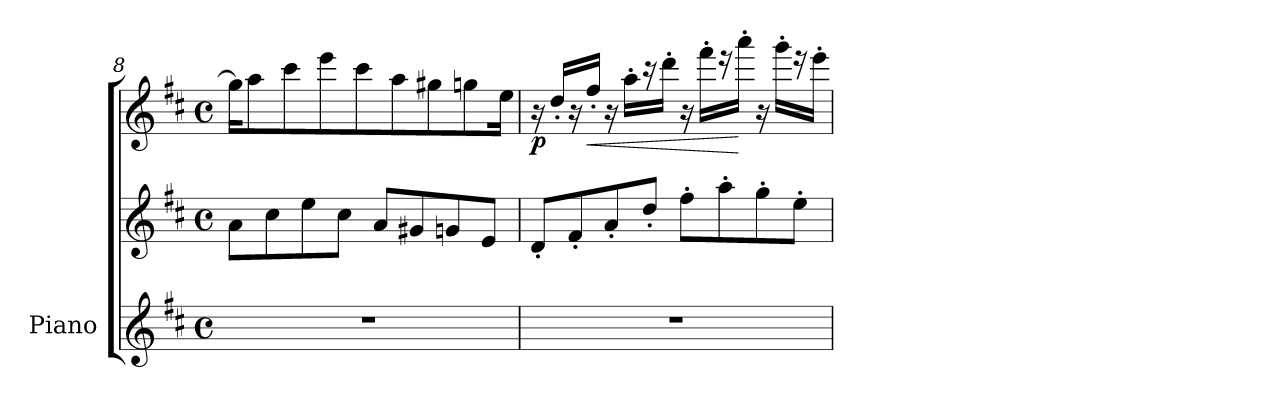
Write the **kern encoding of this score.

**kern	**kern	**kern	**dynam
*part1	*part1	*part1	*part1
*staff3	*staff2	*staff1	*staff1/2/3
*I"Piano	*	*	*
*I'Pno	*	*	*
*clefG2	*clefG2	*clefG2	*
*k[f#c#]	*k[f#c#]	*k[f#c#]	*
*M4/4	*M4/4	*M4/4	*
*met(c)	*met(c)	*met(c)	*
=8	=8	=8	=8
1r	8a\L	16gg#\KL]	.
.	.	8aa\	.
.	8cc#\	.	.
.	.	8ccc#\	.
.	8ee\	.	.
.	.	8eee\	.
.	8cc#\J	.	.
.	.	8ccc#\	.
.	8a/L	.	.
.	.	8aa\	.
.	8g#X/	.	.
.	.	8gg#X\	.
.	8gn/	.	.
.	.	8ggn\	.
.	8e/J	.	.
.	.	16ee\Jk	.
=9	=9	=9	=9
!	!	!	!LO:DY:b
1r	8d'/L	16r	p
!	!	!	!LO:DY:b
.	.	16dd'/LL	other-dynamics
.	8f#'/	16r	.
!	!	!	!LO:HP:b
.	.	16ff#'/JJ	<
.	8a'/	16r	.
.	.	16aa'\LL	.
.	8dd'/J	16r	.
.	.	16ddd'\JJ	.
.	8ff#'\L	16r	.
.	.	16fff#'\LL	.
.	8aa'\	16r	.
.	.	16aaa'\JJ	[
.	8gg'\	16r	.
.	.	16ggg'\LL	.
.	8ee'\J	16r	.
.	.	16eee'\JJ	.
=	=	=	=
*-	*-	*-	*-
